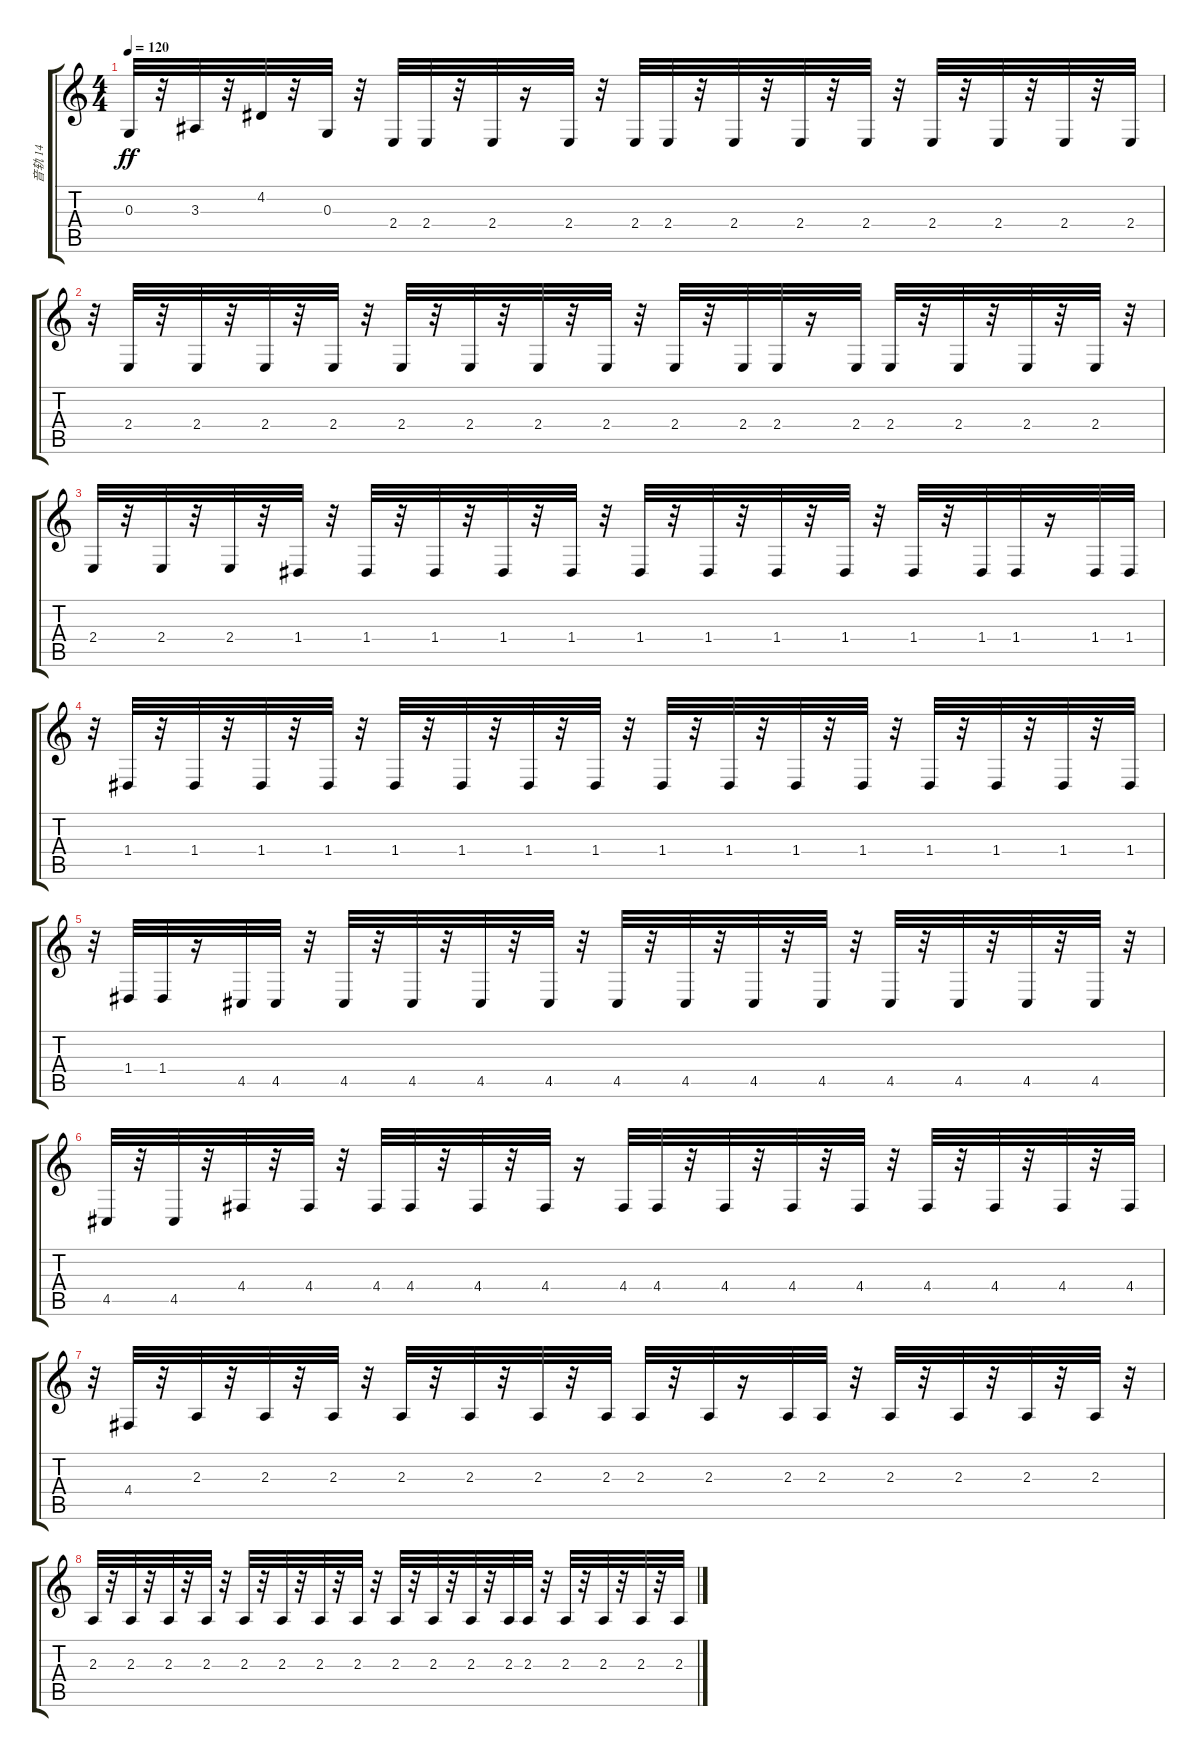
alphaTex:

\track ("音轨 14" "音轨 14") {instrument fx5brightness}
\staff {score tabs}
\tuning (E4 B3 G3 D3 A2 E2) {hide}
\ts (4 4)
\tempo 120
\clef g2
\ks c
0.3.32{dy ff} r.32 3.3.32 r.32 4.2.32 r.32 0.3.32 r.32 2.4.32 2.4.32 r.32 2.4.32 r.16 2.4.32 r.32 2.4.32 2.4.32 r.32 2.4.32 r.32 2.4.32 r.32 2.4.32 r.32 2.4.32 r.32 2.4.32 r.32 2.4.32 r.32 2.4.32 |
r.32 2.4.32 r.32 2.4.32 r.32 2.4.32 r.32 2.4.32 r.32 2.4.32 r.32 2.4.32 r.32 2.4.32 r.32 2.4.32 r.32 2.4.32 r.32 2.4.32 2.4.32 r.16 2.4.32 2.4.32 r.32 2.4.32 r.32 2.4.32 r.32 2.4.32 r.32 |
2.4.32 r.32 2.4.32 r.32 2.4.32 r.32 1.4.32 r.32 1.4.32 r.32 1.4.32 r.32 1.4.32 r.32 1.4.32 r.32 1.4.32 r.32 1.4.32 r.32 1.4.32 r.32 1.4.32 r.32 1.4.32 r.32 1.4.32 1.4.32 r.16 1.4.32 1.4.32 |
r.32 1.4.32 r.32 1.4.32 r.32 1.4.32 r.32 1.4.32 r.32 1.4.32 r.32 1.4.32 r.32 1.4.32 r.32 1.4.32 r.32 1.4.32 r.32 1.4.32 r.32 1.4.32 r.32 1.4.32 r.32 1.4.32 r.32 1.4.32 r.32 1.4.32 r.32 1.4.32 |
r.32 1.4.32 1.4.32 r.16 4.5.32 4.5.32 r.32 4.5.32 r.32 4.5.32 r.32 4.5.32 r.32 4.5.32 r.32 4.5.32 r.32 4.5.32 r.32 4.5.32 r.32 4.5.32 r.32 4.5.32 r.32 4.5.32 r.32 4.5.32 r.32 4.5.32 r.32 |
4.5.32 r.32 4.5.32 r.32 4.4.32 r.32 4.4.32 r.32 4.4.32 4.4.32 r.32 4.4.32 r.32 4.4.32 r.16 4.4.32 4.4.32 r.32 4.4.32 r.32 4.4.32 r.32 4.4.32 r.32 4.4.32 r.32 4.4.32 r.32 4.4.32 r.32 4.4.32 |
r.32 4.4.32 r.32 2.3.32 r.32 2.3.32 r.32 2.3.32 r.32 2.3.32 r.32 2.3.32 r.32 2.3.32 r.32 2.3.32 2.3.32 r.32 2.3.32 r.16 2.3.32 2.3.32 r.32 2.3.32 r.32 2.3.32 r.32 2.3.32 r.32 2.3.32 r.32 |
2.3.32 r.32 2.3.32 r.32 2.3.32 r.32 2.3.32 r.32 2.3.32 r.32 2.3.32 r.32 2.3.32 r.32 2.3.32 r.32 2.3.32 r.32 2.3.32 r.32 2.3.32 r.32 2.3.32 2.3.32 r.32 2.3.32 r.32 2.3.32 r.32 2.3.32 r.32 2.3.32
